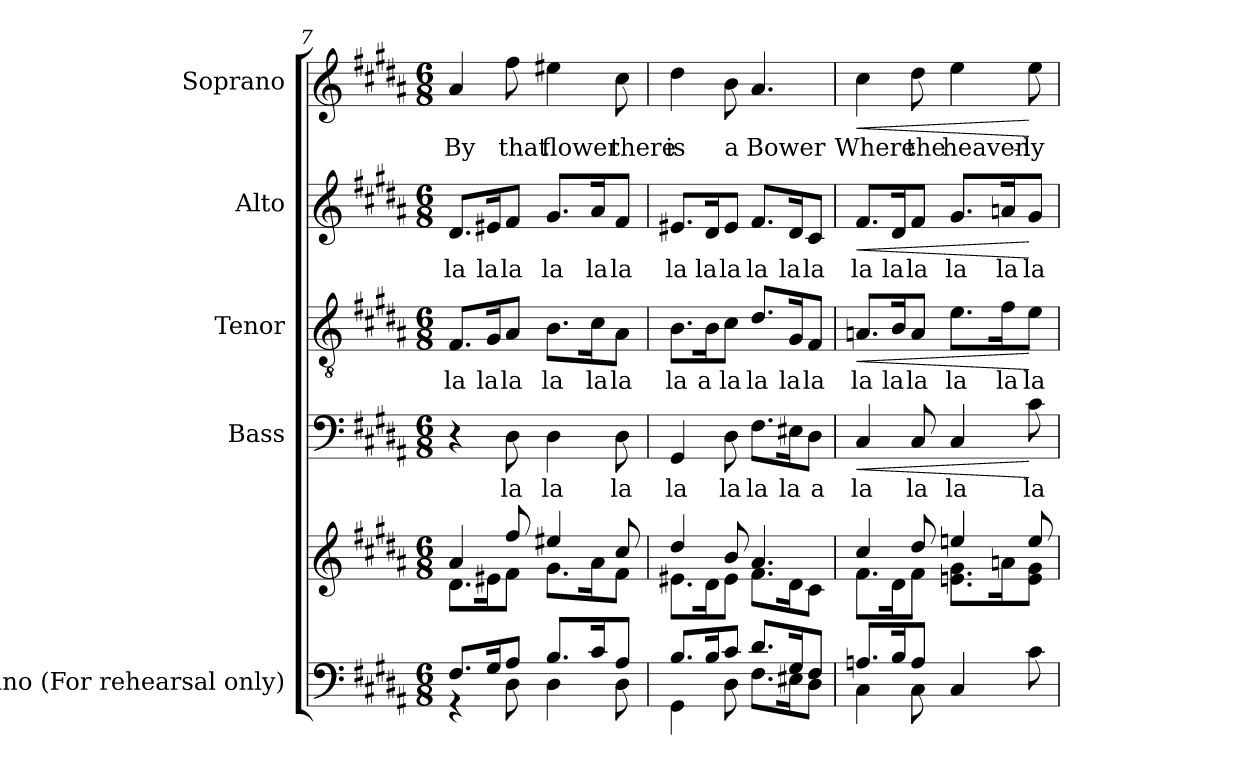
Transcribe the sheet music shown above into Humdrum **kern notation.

**kern	**kern	**kern	**text	**dynam	**kern	**text	**dynam	**kern	**text	**dynam	**kern	**text	**dynam
*part5	*part5	*part4	*part4	*part4	*part3	*part3	*part3	*part2	*part2	*part2	*part1	*part1	*part1
*staff6	*staff5	*staff4	*staff4	*staff4	*staff3	*staff3	*staff3	*staff2	*staff2	*staff2	*staff1	*staff1	*staff1
*I"Piano (For rehearsal only)	*	*I"Bass	*	*	*I"Tenor	*	*	*I"Alto	*	*	*I"Soprano	*	*
*I'Pno.	*	*I'B.	*	*	*I'T.	*	*	*I'A.	*	*	*I'S.	*	*
*clefF4	*clefG2	*clefF4	*	*	*clefGv2	*	*	*clefG2	*	*	*clefG2	*	*
*	*	*	*	*	*ITrd7c12	*	*	*	*	*	*	*	*
*k[f#c#g#d#a#]	*k[f#c#g#d#a#]	*k[f#c#g#d#a#]	*	*	*k[f#c#g#d#a#]	*	*	*k[f#c#g#d#a#]	*	*	*k[f#c#g#d#a#]	*	*
*B:	*B:	*B:	*	*	*B:	*	*	*B:	*	*	*B:	*	*
*M6/8	*M6/8	*M6/8	*	*	*M6/8	*	*	*M6/8	*	*	*M6/8	*	*
=7	=7	=7	=7	=7	=7	=7	=7	=7	=7	=7	=7	=7	=7
*^	*^	*	*	*	*	*	*	*	*	*	*	*	*
!	!	!	!	!	!	!	!	!LO:LY:b:color=#000000	!	!	!	!	!	!	!
!	!	!	!	!	!	!	!	!	!	!	!LO:LY:b:color=#000000	!	!	!	!
!	!	!	!	!	!	!	!	!	!	!	!	!	!	!LO:LY:b:color=#000000	!
8.F#i/L	4r	4a#i/	8.d#i\L	4r	.	.	8.FF#i/L	la	.	8.d#i/L	la	.	4a#i/	By	.
!	!	!	!	!	!	!	!	!LO:LY:b:color=#000000	!	!	!	!	!	!	!
!	!	!	!	!	!	!	!	!	!	!	!LO:LY:b:color=#000000	!	!	!	!
16G#i/K	.	.	16e#Xi\K	.	.	.	16GG#i/k	la	.	16e#Xi/k	la	.	.	.	.
!	!	!	!	!	!LO:LY:b:color=#000000	!	!	!	!	!	!	!	!	!	!
!	!	!	!	!	!	!	!	!LO:LY:b:color=#000000	!	!	!	!	!	!	!
!	!	!	!	!	!	!	!	!	!	!	!LO:LY:b:color=#000000	!	!	!	!
!	!	!	!	!	!	!	!	!	!	!	!	!	!	!LO:LY:b:color=#000000	!
8A#i/J	8D#i\	8ff#i/	8f#i\J	8D#i\	la	.	8AA#i/J	la	.	8f#i/J	la	.	8ff#i\	that	.
!	!	!	!	!	!LO:LY:b:color=#000000	!	!	!	!	!	!	!	!	!	!
!	!	!	!	!	!	!	!	!LO:LY:b:color=#000000	!	!	!	!	!	!	!
!	!	!	!	!	!	!	!	!	!	!	!LO:LY:b:color=#000000	!	!	!	!
!	!	!	!	!	!	!	!	!	!	!	!	!	!	!LO:LY:b:color=#000000	!
8.Bi/L	4D#i\	4ee#Xi/	8.g#i\L	4D#i\	la	.	8.BBi\L	la	.	8.g#i/L	la	.	4ee#Xi\	flower	.
!	!	!	!	!	!	!	!	!LO:LY:b:color=#000000	!	!	!	!	!	!	!
!	!	!	!	!	!	!	!	!	!	!	!LO:LY:b:color=#000000	!	!	!	!
16c#i/K	.	.	16a#i\K	.	.	.	16C#i\k	la	.	16a#i/k	la	.	.	.	.
!	!	!	!	!	!LO:LY:b:color=#000000	!	!	!	!	!	!	!	!	!	!
!	!	!	!	!	!	!	!	!LO:LY:b:color=#000000	!	!	!	!	!	!	!
!	!	!	!	!	!	!	!	!	!	!	!LO:LY:b:color=#000000	!	!	!	!
!	!	!	!	!	!	!	!	!	!	!	!	!	!	!LO:LY:b:color=#000000	!
8A#i/J	8D#i\	8cc#i/	8f#i\J	8D#i\	la	.	8AA#i\J	la	.	8f#i/J	la	.	8cc#i\	there	.
=8	=8	=8	=8	=8	=8	=8	=8	=8	=8	=8	=8	=8	=8	=8	=8
!	!	!	!	!	!LO:LY:b:color=#000000	!	!	!	!	!	!	!	!	!	!
!	!	!	!	!	!	!	!	!LO:LY:b:color=#000000	!	!	!	!	!	!	!
!	!	!	!	!	!	!	!	!	!	!	!LO:LY:b:color=#000000	!	!	!	!
!	!	!	!	!	!	!	!	!	!	!	!	!	!	!LO:LY:b:color=#000000	!
8.Bi/L	4GG#i\	4dd#i/	8.e#Xi\L	4GG#i/	la	.	8.BBi\L	la	.	8.e#Xi/L	la	.	4dd#i\	is	.
!	!	!	!	!	!	!	!	!LO:LY:b:color=#000000	!	!	!	!	!	!	!
!	!	!	!	!	!	!	!	!	!	!	!LO:LY:b:color=#000000	!	!	!	!
16Bi/K	.	.	16d#i\K	.	.	.	16BBi\k	a	.	16d#i/k	la	.	.	.	.
!	!	!	!	!	!LO:LY:b:color=#000000	!	!	!	!	!	!	!	!	!	!
!	!	!	!	!	!	!	!	!LO:LY:b:color=#000000	!	!	!	!	!	!	!
!	!	!	!	!	!	!	!	!	!	!	!LO:LY:b:color=#000000	!	!	!	!
!	!	!	!	!	!	!	!	!	!	!	!	!	!	!LO:LY:b:color=#000000	!
8c#i/J	8D#i\	8bi/	8e#i\J	8D#i\	la	.	8C#i\J	la	.	8e#i/J	la	.	8bi\	a	.
!	!	!	!	!	!LO:LY:b:color=#000000	!	!	!	!	!	!	!	!	!	!
!	!	!	!	!	!	!	!	!LO:LY:b:color=#000000	!	!	!	!	!	!	!
!	!	!	!	!	!	!	!	!	!	!	!LO:LY:b:color=#000000	!	!	!	!
!	!	!	!	!	!	!	!	!	!	!	!	!	!	!LO:LY:b:color=#000000	!
8.d#i/L	8.F#i\L	4.a#i/	8.f#i\L	8.F#i\L	la	.	8.D#i/L	la	.	8.f#i/L	la	.	4.a#i/	Bower	.
!	!	!	!	!	!LO:LY:b:color=#000000	!	!	!	!	!	!	!	!	!	!
!	!	!	!	!	!	!	!	!LO:LY:b:color=#000000	!	!	!	!	!	!	!
!	!	!	!	!	!	!	!	!	!	!	!LO:LY:b:color=#000000	!	!	!	!
16G#i/K	16E#Xi\K	.	16d#i\k	16E#Xi\k	la	.	16GG#i/k	la	.	16d#i/k	la	.	.	.	.
!	!	!	!	!	!LO:LY:b:color=#000000	!	!	!	!	!	!	!	!	!	!
!	!	!	!	!	!	!	!	!LO:LY:b:color=#000000	!	!	!	!	!	!	!
!	!	!	!	!	!	!	!	!	!	!	!LO:LY:b:color=#000000	!	!	!	!
8F#i/J	8D#i\J	.	8c#i\J	8D#i\J	a	.	8FF#i/J	la	.	8c#i/J	la	.	.	.	.
!!LO:PB:g=z
=9	=9	=9	=9	=9	=9	=9	=9	=9	=9	=9	=9	=9	=9	=9	=9
!	!	!	!	!	!LO:LY:b:color=#000000	!LO:HP:b	!	!	!	!	!	!	!	!	!
!	!	!	!	!	!	!	!	!LO:LY:b:color=#000000	!LO:HP:b	!	!	!	!	!	!
!	!	!	!	!	!	!	!	!	!	!	!LO:LY:b:color=#000000	!LO:HP:b	!	!	!
!	!	!	!	!	!	!	!	!	!	!	!	!	!	!LO:LY:b:color=#000000	!LO:HP:b
8.Ani/L	4C#i\	4cc#i/	8.f#i\L	4C#i/	la	<	8.AAni/L	la	<	8.f#i/L	la	<	4cc#i\	Where	<
!	!	!	!	!	!	!	!	!LO:LY:b:color=#000000	!	!	!	!	!	!	!
!	!	!	!	!	!	!	!	!	!	!	!LO:LY:b:color=#000000	!	!	!	!
16Bi/K	.	.	16d#i\K	.	.	.	16BBi/k	la	.	16d#i/k	la	.	.	.	.
!	!	!	!	!	!LO:LY:b:color=#000000	!	!	!	!	!	!	!	!	!	!
!	!	!	!	!	!	!	!	!LO:LY:b:color=#000000	!	!	!	!	!	!	!
!	!	!	!	!	!	!	!	!	!	!	!LO:LY:b:color=#000000	!	!	!	!
!	!	!	!	!	!	!	!	!	!	!	!	!	!	!LO:LY:b:color=#000000	!
8Ai/J	8C#i\	8dd#i/	8f#i\J	8C#i/	la	.	8AAi/J	la	.	8f#i/J	la	.	8dd#i\	the	.
!	!	!	!	!	!LO:LY:b:color=#000000	!	!	!	!	!	!	!	!	!	!
!	!	!	!	!	!	!	!	!LO:LY:b:color=#000000	!	!	!	!	!	!	!
!	!	!	!	!	!	!	!	!	!	!	!LO:LY:b:color=#000000	!	!	!	!
!	!	!	!	!	!	!	!	!	!	!	!	!	!	!LO:LY:b:color=#000000	!
4C#i/	4.ryy	4eeni/	8.eni\ 8.g#iL	4C#i/	la	.	8.Ei\L	la	.	8.g#i/L	la	.	4eei\	heaven-	.
!	!	!	!	!	!	!	!	!LO:LY:b:color=#000000	!	!	!	!	!	!	!
!	!	!	!	!	!	!	!	!	!	!	!LO:LY:b:color=#000000	!	!	!	!
.	.	.	16ani\K	.	.	.	16F#i\k	la	.	16ani/k	la	.	.	.	.
!	!	!	!	!	!LO:LY:b:color=#000000	!	!	!	!	!	!	!	!	!	!
!	!	!	!	!	!	!	!	!LO:LY:b:color=#000000	!	!	!	!	!	!	!
!	!	!	!	!	!	!	!	!	!	!	!LO:LY:b:color=#000000	!	!	!	!
!	!	!	!	!	!	!	!	!	!	!	!	!	!	!LO:LY:b:color=#000000	!
8c#i\	.	8eei/	8ei\ 8g#iJ	8c#i\	la	[	8Ei\J	la	[	8g#i/J	la	[	8eei\	-ly	[
*v	*v	*	*	*	*	*	*	*	*	*	*	*	*	*	*
*	*v	*v	*	*	*	*	*	*	*	*	*	*	*	*
=	=	=	=	=	=	=	=	=	=	=	=	=	=
*-	*-	*-	*-	*-	*-	*-	*-	*-	*-	*-	*-	*-	*-
